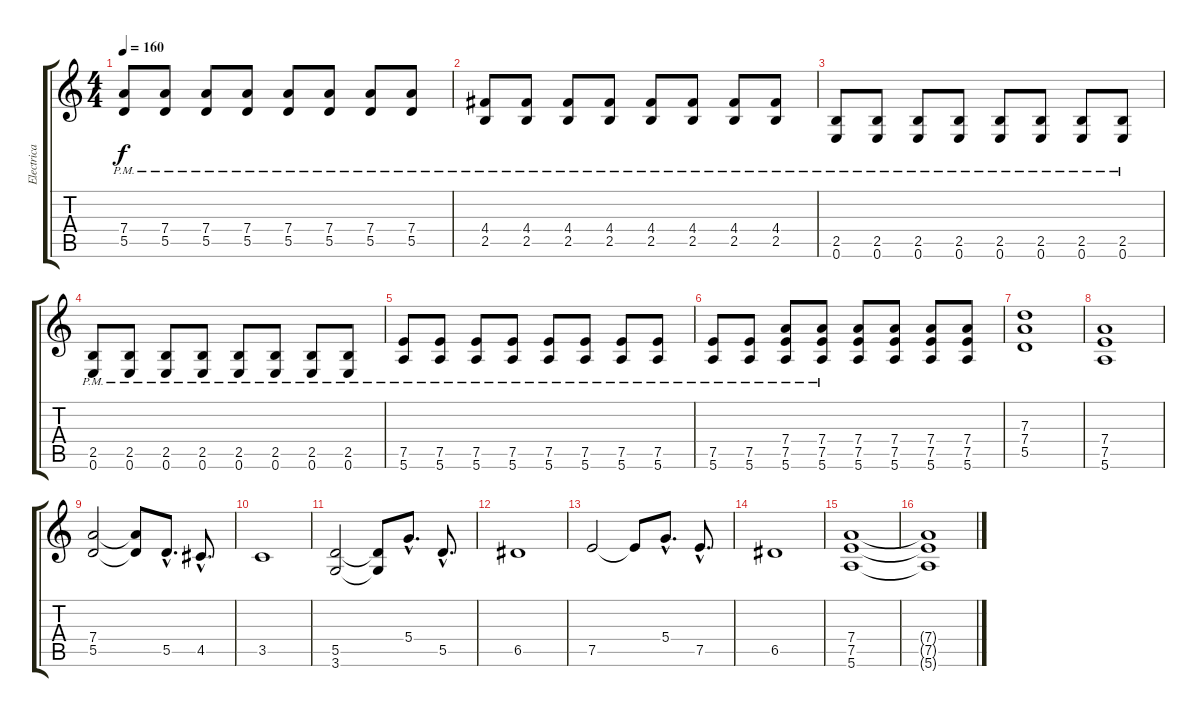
\track ("Electrica" "Electrica") {instrument distortionguitar}
\staff {score tabs}
\tuning (E4 B3 G3 D3 A2 E2) {hide}
\ts (4 4)
\tempo 160
\clef g2
\ks c
(7.4{pm} 5.5{pm}).8{dy f} (7.4{pm} 5.5{pm}).8 (7.4{pm} 5.5{pm}).8 (7.4{pm} 5.5{pm}).8 (7.4{pm} 5.5{pm}).8 (7.4{pm} 5.5{pm}).8 (7.4{pm} 5.5{pm}).8 (7.4{pm} 5.5{pm}).8 |
(4.4{pm} 2.5{pm}).8 (4.4{pm} 2.5{pm}).8 (4.4{pm} 2.5{pm}).8 (4.4{pm} 2.5{pm}).8 (4.4{pm} 2.5{pm}).8 (4.4{pm} 2.5{pm}).8 (4.4{pm} 2.5{pm}).8 (4.4{pm} 2.5{pm}).8 |
(2.5{pm} 0.6{pm}).8 (2.5{pm} 0.6{pm}).8 (2.5{pm} 0.6{pm}).8 (2.5{pm} 0.6{pm}).8 (2.5{pm} 0.6{pm}).8 (2.5{pm} 0.6{pm}).8 (2.5{pm} 0.6{pm}).8 (2.5{pm} 0.6{pm}).8 |
(2.5{pm} 0.6{pm}).8 (2.5{pm} 0.6{pm}).8 (2.5{pm} 0.6{pm}).8 (2.5{pm} 0.6{pm}).8 (2.5{pm} 0.6{pm}).8 (2.5{pm} 0.6{pm}).8 (2.5{pm} 0.6{pm}).8 (2.5{pm} 0.6{pm}).8 |
(7.5{pm} 5.6{pm}).8 (7.5{pm} 5.6{pm}).8 (7.5{pm} 5.6{pm}).8 (7.5{pm} 5.6{pm}).8 (7.5{pm} 5.6{pm}).8 (7.5{pm} 5.6{pm}).8 (7.5{pm} 5.6{pm}).8 (7.5{pm} 5.6{pm}).8 |
(7.5{pm} 5.6{pm}).8 (7.5{pm} 5.6{pm}).8 (7.4{pm} 7.5{pm} 5.6{pm}).8 (7.4{pm} 7.5{pm} 5.6{pm}).8 (7.4 7.5 5.6).8 (7.4 7.5 5.6).8 (7.4 7.5 5.6).8 (7.4 7.5 5.6).8 |
(7.3 7.4 5.5).1 |
(7.4 7.5 5.6).1 |
(7.4 5.5).2 (7.4{t} 5.5{t}).8 5.5{hac}.8{d} 4.5{hac}.8{d} |
3.5.1 |
(5.5 3.6).2 (5.5{t} 3.6{t}).8 5.4{hac}.8{d} 5.5{hac}.8{d} |
6.5.1 |
7.5.2 7.5{t}.8 5.4{hac}.8{d} 7.5{hac}.8{d} |
6.5.1 |
(7.4 7.5 5.6).1 |
(7.4{t} 7.5{t} 5.6{t}).1
